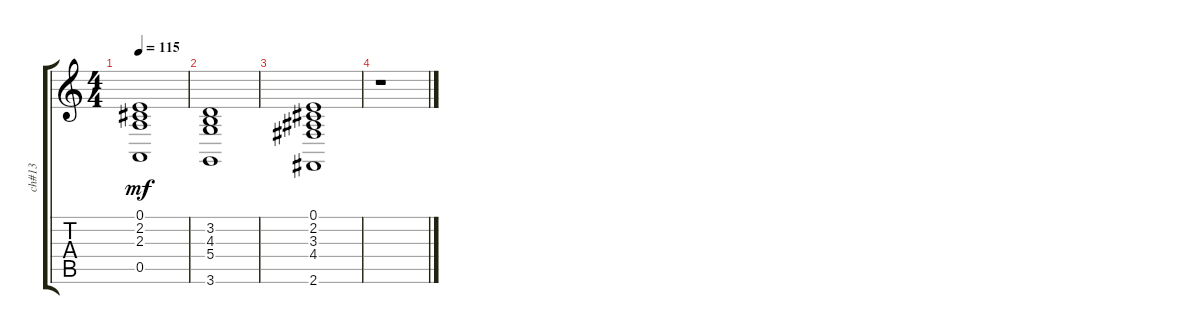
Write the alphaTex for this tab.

\track ("ch#13" "ch#13") {instrument stringensemble1}
\staff {score tabs}
\tuning (E4 B3 G3 D3 A2 E2) {hide}
\ts (4 4)
\tempo 115
\clef g2
\ks c
(0.1 2.2 2.3 0.5).1{dy mf} |
(3.2 4.3 5.4 3.6).1 |
(0.1 2.2 3.3 4.4 2.6).1 |
r.1
